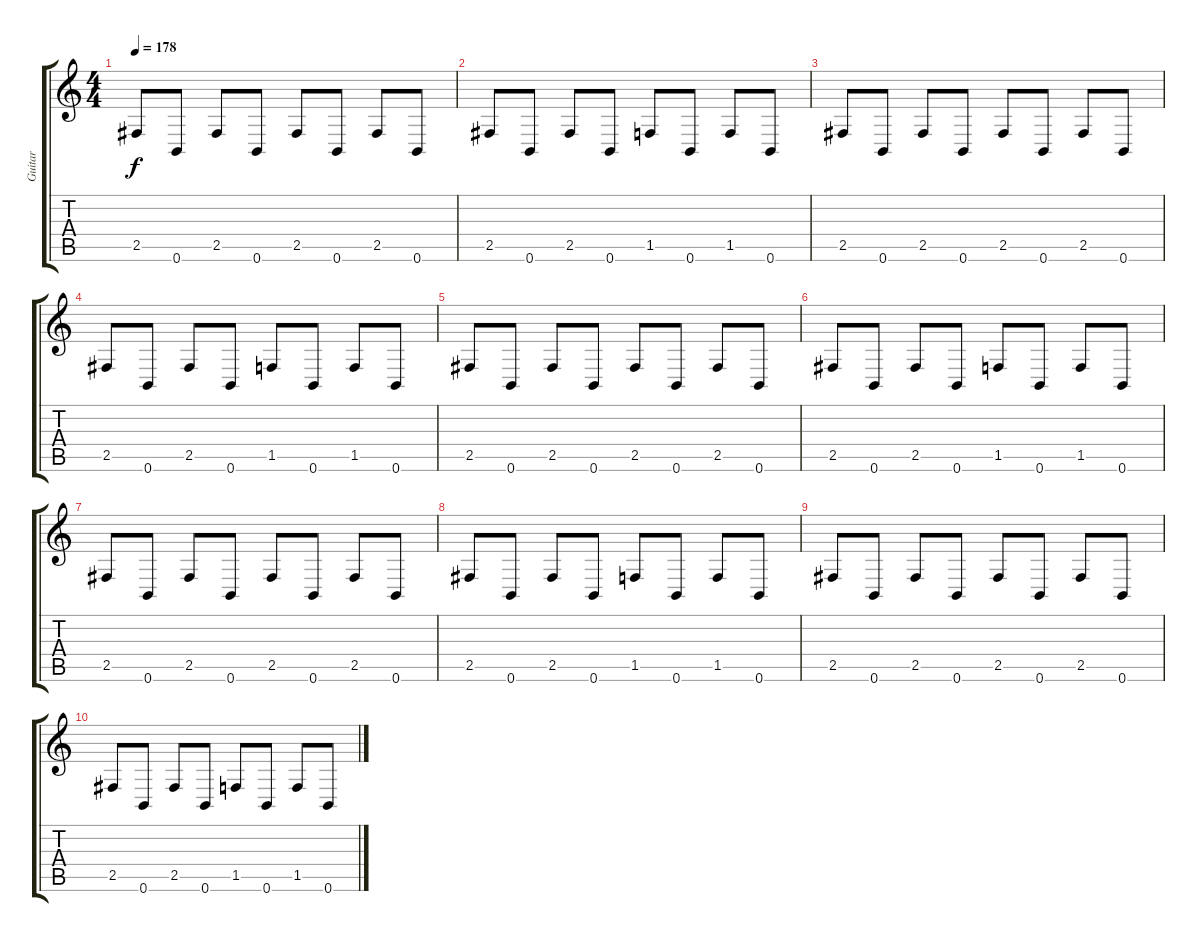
\track ("Guitar" "Guitar") {instrument distortionguitar}
\staff {score tabs}
\tuning (B3 Gb3 D3 A2 E2 B1) {hide}
\ts (4 4)
\tempo 178
\clef g2
\ks c
2.5.8{dy f} 0.6.8 2.5.8 0.6.8 2.5.8 0.6.8 2.5.8 0.6.8 |
2.5.8 0.6.8 2.5.8 0.6.8 1.5.8 0.6.8 1.5.8 0.6.8 |
2.5.8 0.6.8 2.5.8 0.6.8 2.5.8 0.6.8 2.5.8 0.6.8 |
2.5.8 0.6.8 2.5.8 0.6.8 1.5.8 0.6.8 1.5.8 0.6.8 |
2.5.8{volume 12} 0.6.8 2.5.8 0.6.8 2.5.8 0.6.8 2.5.8 0.6.8 |
2.5.8{volume 10} 0.6.8 2.5.8 0.6.8 1.5.8 0.6.8 1.5.8 0.6.8 |
2.5.8{volume 8} 0.6.8 2.5.8 0.6.8 2.5.8 0.6.8 2.5.8 0.6.8 |
2.5.8{volume 7} 0.6.8 2.5.8 0.6.8 1.5.8 0.6.8 1.5.8 0.6.8 |
2.5.8{volume 6} 0.6.8 2.5.8 0.6.8 2.5.8{volume 4} 0.6.8 2.5.8{volume 2} 0.6.8 |
2.5.8{volume 0} 0.6.8 2.5.8 0.6.8 1.5.8 0.6.8 1.5.8 0.6.8
